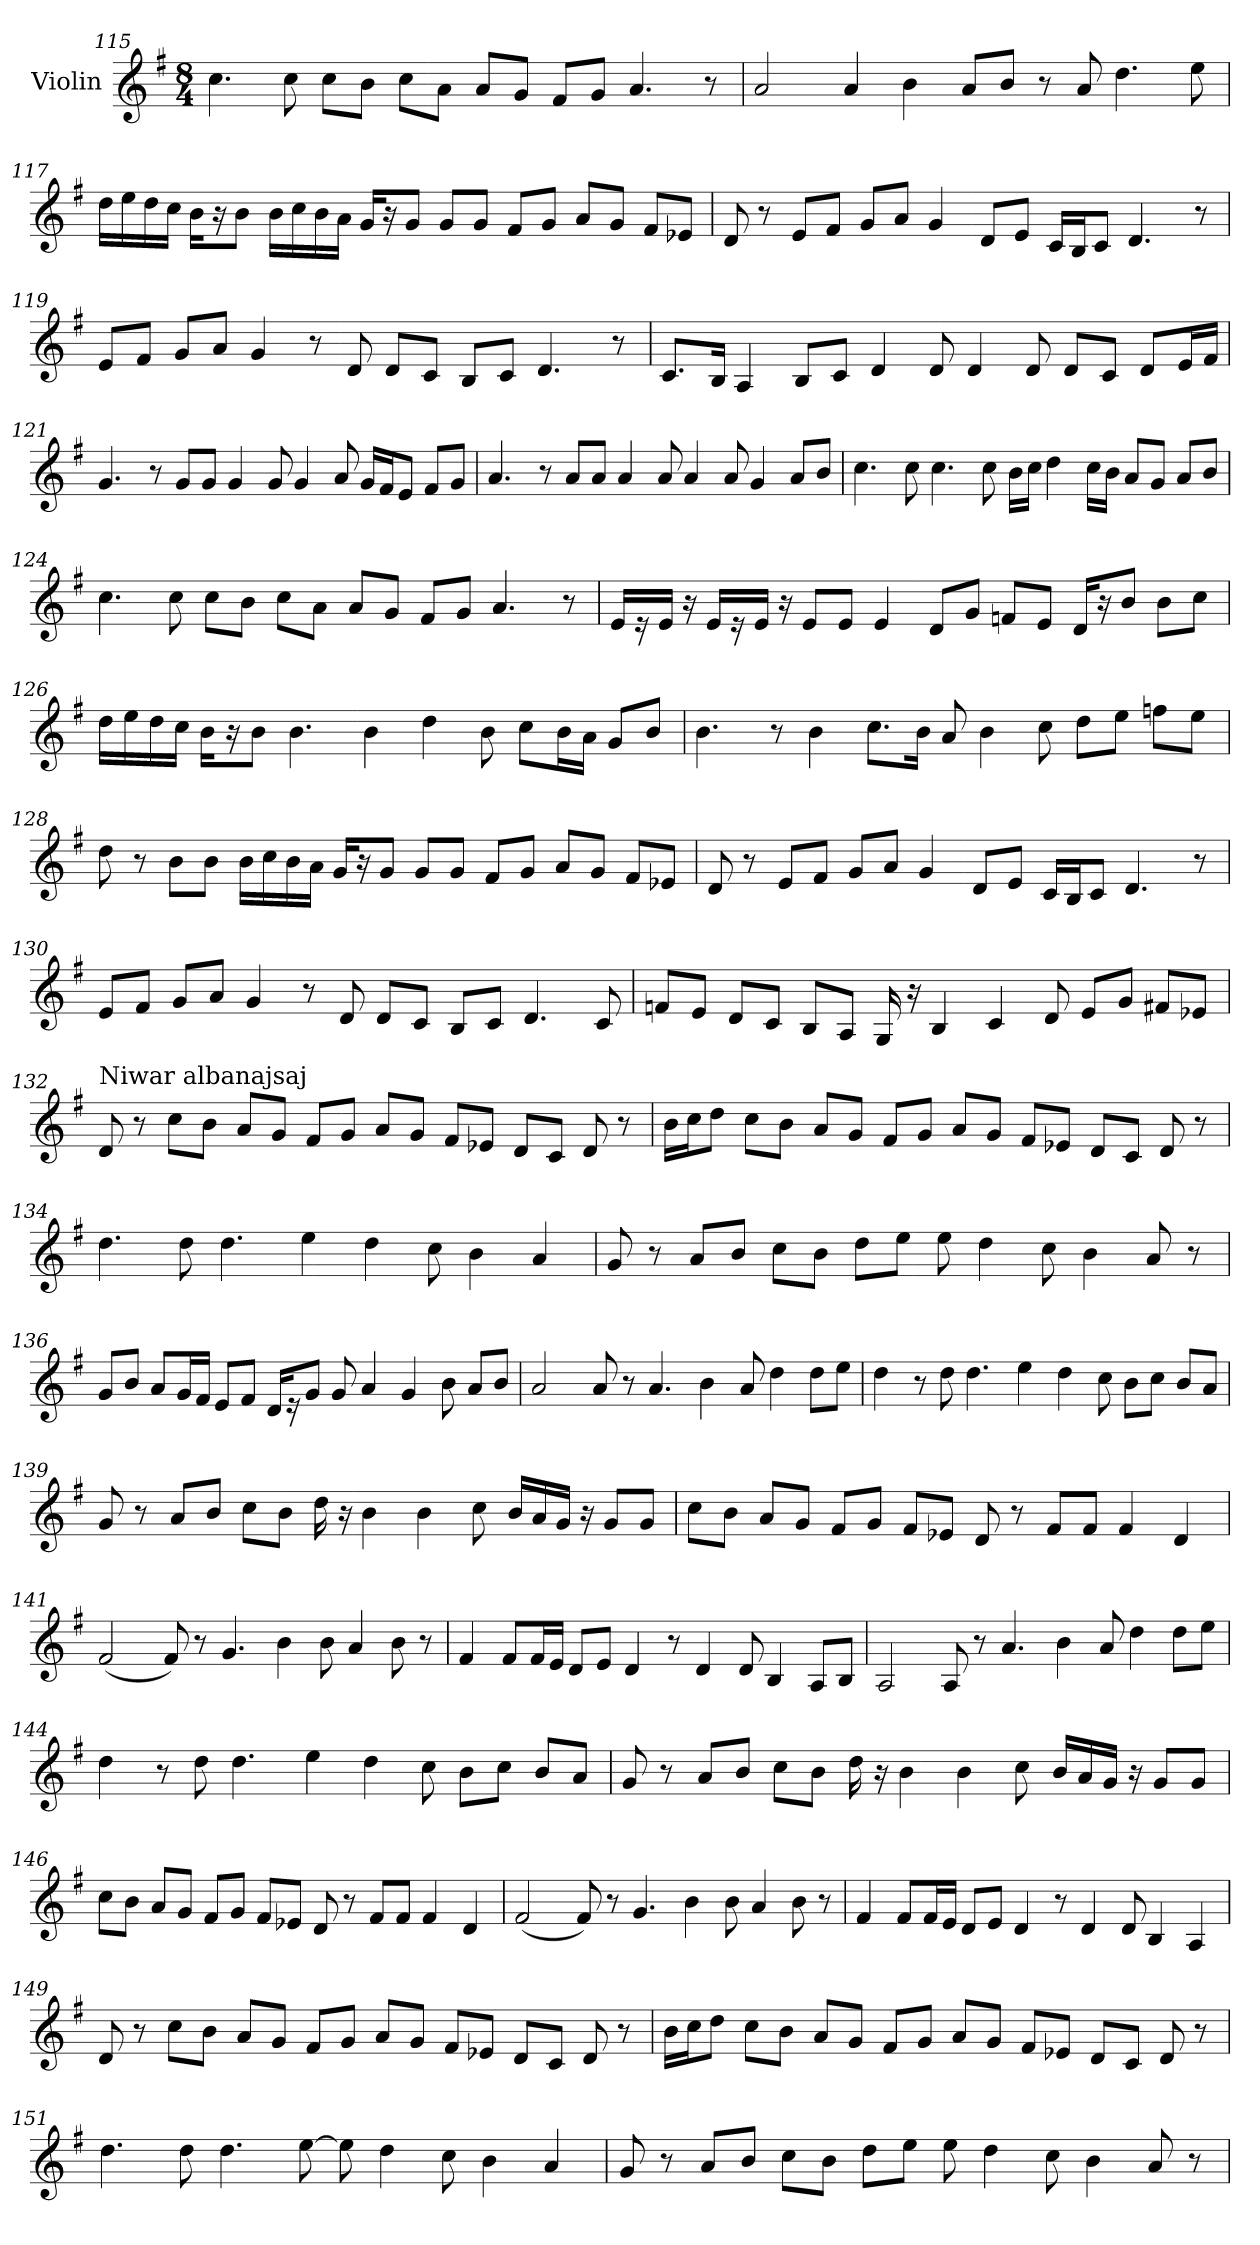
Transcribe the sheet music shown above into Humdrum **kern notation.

**kern
*part1
*staff1
*I"Violin
*clefG2
*k[f#]
*G:
*M8/4
=115
4.cc\
8cc\
8cc\L
8b\J
8cc\L
8a\J
8a/L
8g/J
8f#/L
8g/J
4.a/
8r
!!LO:PB:g=z
=116
2a/
4a/
4b\
8a/L
8b/J
8r
8a/
4.dd\
8ee\
=117
16dd\LL
16ee\
16dd\
16cc\JJ
16b\KL
16r
8b\J
16b\LL
16cc\
16b\
16a\JJ
16g/KL
16r
8g/J
8g/L
8g/J
8f#/L
8g/J
8a/L
8g/J
8f#/L
8e-X/J
!!LO:LB:g=z
=118
8d/
8r
8e/L
8f#/J
8g/L
8a/J
4g/
8d/L
8e/J
16c/LL
16B/J
8c/J
4.d/
8r
=119
8e/L
8f#/J
8g/L
8a/J
4g/
8r
8d/
8d/L
8c/J
8B/L
8c/J
4.d/
8r
!!LO:LB:g=z
=120
8.c/L
16B/Jk
4A/
8B/L
8c/J
4d/
8d/
4d/
8d/
8d/L
8c/J
8d/L
16e/L
16f#/JJ
=121
4.g/
8r
8g/L
8g/J
4g/
8g/
4g/
8a/
16g/LL
16f#/J
8e/J
8f#/L
8g/J
!!LO:LB:g=z
=122
4.a/
8r
8a/L
8a/J
4a/
8a/
4a/
8a/
4g/
8a/L
8b/J
=123
4.cc\
8cc\
4.cc\
8cc\
16b\LL
16cc\JJ
4dd\
16cc\LL
16b\JJ
8a/L
8g/J
8a/L
8b/J
!!LO:LB:g=z
=124
4.cc\
8cc\
8cc\L
8b\J
8cc\L
8a\J
8a/L
8g/J
8f#/L
8g/J
4.a/
8r
=125
16e/LL
16r
16e/JJ
16r
16e/LL
16r
16e/JJ
16r
8e/L
8e/J
4e/
8d/L
8g/J
8fn/L
8e/J
16d/KL
16r
8b/J
8b\L
8cc\J
!!LO:LB:g=z
=126
16dd\LL
16ee\
16dd\
16cc\JJ
16b\KL
16r
8b\J
4.b\
4b\
4dd\
8b\
8cc\L
16b\L
16a\JJ
8g/L
8b/J
=127
4.b\
8r
4b\
8.cc\L
16b\Jk
8a/
4b\
8cc\
8dd\L
8ee\J
8ffn\L
8ee\J
!!LO:LB:g=z
=128
8dd\
8r
8b\L
8b\J
16b\LL
16cc\
16b\
16a\JJ
16g/KL
16r
8g/J
8g/L
8g/J
8f#/L
8g/J
8a/L
8g/J
8f#/L
8e-X/J
=129
8d/
8r
8e/L
8f#/J
8g/L
8a/J
4g/
8d/L
8e/J
16c/LL
16B/J
8c/J
4.d/
8r
!!LO:LB:g=z
=130
8e/L
8f#/J
8g/L
8a/J
4g/
8r
8d/
8d/L
8c/J
8B/L
8c/J
4.d/
8c/
=131
8fn/L
8e/J
8d/L
8c/J
8B/L
8A/J
16G/
16r
4B/
4c/
8d/
8e/L
8g/J
8f#X/L
8e-X/J
!!LO:PB:g=z
=132
!LO:TX:a:t=Niwar albanajsaj
8d/
8r
8cc\L
8b\J
8a/L
8g/J
8f#/L
8g/J
8a/L
8g/J
8f#/L
8e-X/J
8d/L
8c/J
8d/
8r
=133
16b\LL
16cc\J
8dd\J
8cc\L
8b\J
8a/L
8g/J
8f#/L
8g/J
8a/L
8g/J
8f#/L
8e-X/J
8d/L
8c/J
8d/
8r
!!LO:LB:g=z
=134
4.dd\
8dd\
4.dd\
4ee\
4dd\
8cc\
4b\
4a/
!!LO:LB:g=z
=135
8g/
8r
8a/L
8b/J
8cc\L
8b\J
8dd\L
8ee\J
8ee\
4dd\
8cc\
4b\
8a/
8r
=136
8g/L
8b/J
8a/L
16g/L
16f#/JJ
8e/L
8f#/J
16d/KL
16r
8g/J
8g/
4a/
4g/
8b\
8a/L
8b/J
!!LO:LB:g=z
=137
2a/
8a/
8r
4.a/
4b\
8a/
4dd\
8dd\L
8ee\J
=138
4dd\
8r
8dd\
4.dd\
4ee\
4dd\
8cc\
8b\L
8cc\J
8b/L
8a/J
!!LO:LB:g=z
=139
8g/
8r
8a/L
8b/J
8cc\L
8b\J
16dd\
16r
4b\
4b\
8cc\
16b/LL
16a/
16g/JJ
16r
8g/L
8g/J
=140
8cc\L
8b\J
8a/L
8g/J
8f#/L
8g/J
8f#/L
8e-X/J
8d/
8r
8f#/L
8f#/J
4f#/
4d/
!!LO:LB:g=z
=141
(<2f#/
8f#/)
8r
4.g/
4b\
8b\
4a/
8b\
8r
=142
4f#/
8f#/L
16f#/L
16e/JJ
8d/L
8e/J
4d/
8r
4d/
8d/
4B/
8A/L
8B/J
!!LO:LB:g=z
=143
2A/
8A/
8r
4.a/
4b\
8a/
4dd\
8dd\L
8ee\J
=144
4dd\
8r
8dd\
4.dd\
4ee\
4dd\
8cc\
8b\L
8cc\J
8b/L
8a/J
!!LO:LB:g=z
=145
8g/
8r
8a/L
8b/J
8cc\L
8b\J
16dd\
16r
4b\
4b\
8cc\
16b/LL
16a/
16g/JJ
16r
8g/L
8g/J
=146
8cc\L
8b\J
8a/L
8g/J
8f#/L
8g/J
8f#/L
8e-X/J
8d/
8r
8f#/L
8f#/J
4f#/
4d/
!!LO:PB:g=z
=147
(<2f#/
8f#/)
8r
4.g/
4b\
8b\
4a/
8b\
8r
=148
4f#/
8f#/L
16f#/L
16e/JJ
8d/L
8e/J
4d/
8r
4d/
8d/
4B/
4A/
!!LO:LB:g=z
=149
8d/
8r
8cc\L
8b\J
8a/L
8g/J
8f#/L
8g/J
8a/L
8g/J
8f#/L
8e-X/J
8d/L
8c/J
8d/
8r
=150
16b\LL
16cc\J
8dd\J
8cc\L
8b\J
8a/L
8g/J
8f#/L
8g/J
8a/L
8g/J
8f#/L
8e-X/J
8d/L
8c/J
8d/
8r
!!LO:LB:g=z
=151
4.dd\
8dd\
4.dd\
[8ee\
8ee\]
4dd\
8cc\
4b\
4a/
=152
8g/
8r
8a/L
8b/J
8cc\L
8b\J
8dd\L
8ee\J
8ee\
4dd\
8cc\
4b\
8a/
8r
=
*-
